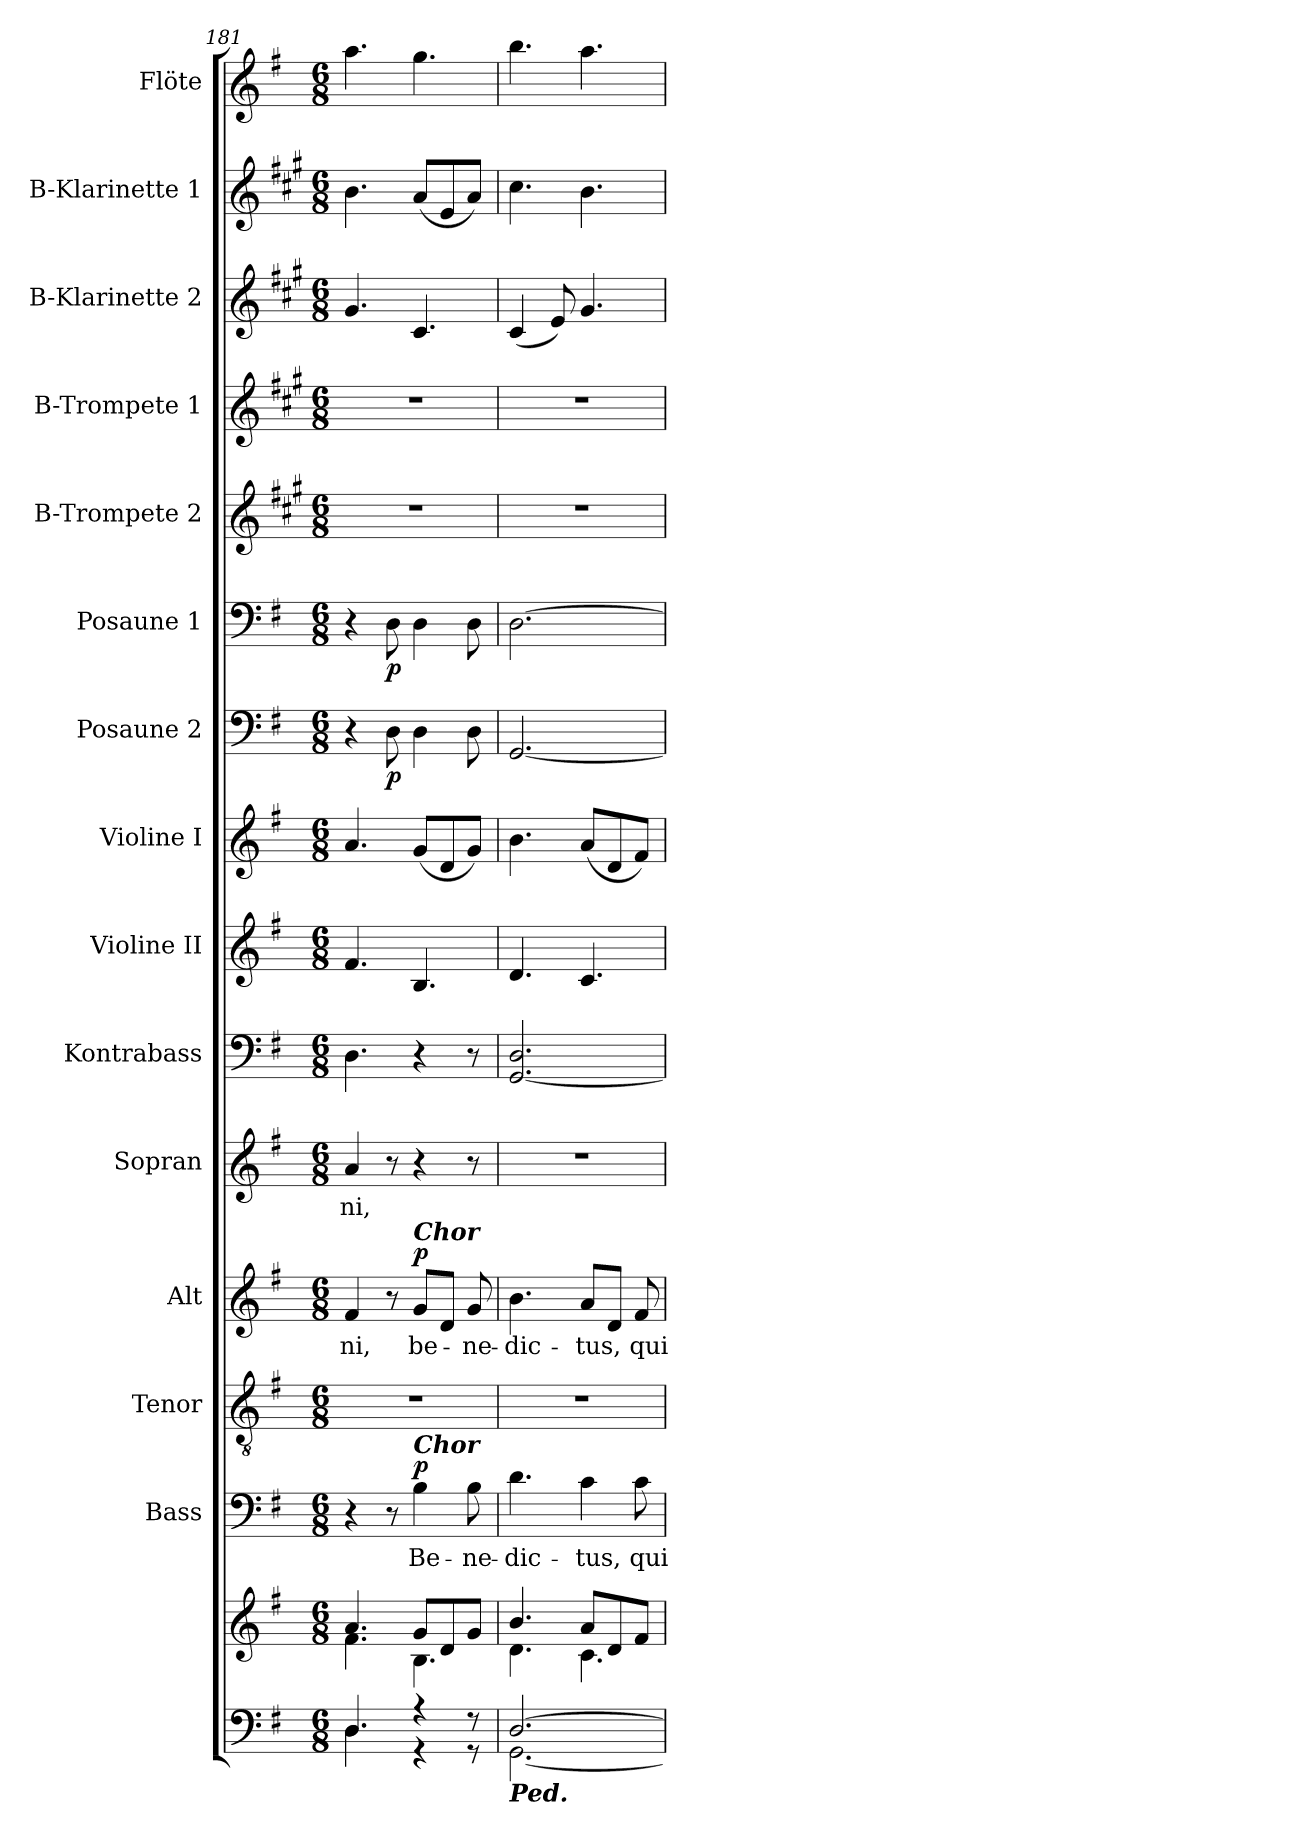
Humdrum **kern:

**kern	**kern	**kern	**text	**dynam	**kern	**kern	**text	**dynam	**kern	**text	**kern	**kern	**kern	**kern	**dynam	**kern	**dynam	**kern	**kern	**kern	**kern	**kern
*part15	*part15	*part14	*part14	*part14	*part13	*part12	*part12	*part12	*part11	*part11	*part10	*part9	*part8	*part7	*part7	*part6	*part6	*part5	*part4	*part3	*part2	*part1
*staff16	*staff15	*staff14	*staff14	*staff14	*staff13	*staff12	*staff12	*staff12	*staff11	*staff11	*staff10	*staff9	*staff8	*staff7	*staff7	*staff6	*staff6	*staff5	*staff4	*staff3	*staff2	*staff1
*	*	*I"Bass	*	*	*I"Tenor	*I"Alt	*	*	*I"Sopran	*	*I"Kontrabass	*I"Violine II	*I"Violine I	*I"Posaune 2	*	*I"Posaune 1	*	*I"B-Trompete 2	*I"B-Trompete 1	*I"B-Klarinette 2	*I"B-Klarinette 1	*I"Flöte
*	*	*I'B.	*	*	*I'T.	*I'A.	*	*	*I'S.	*	*I'Kb.	*I'Vl. II	*I'Vl. I	*I'Pos. 2	*	*I'Pos. 1	*	*I'B Trp. 2	*I'B Trp. 1	*I'B Kl. 2	*I'B Kl. 1	*I'Fl.
*clefF4	*clefG2	*clefF4	*	*	*clefGv2	*clefG2	*	*	*clefG2	*	*clefF4	*clefG2	*clefG2	*clefF4	*	*clefF4	*	*clefG2	*clefG2	*clefG2	*clefG2	*clefG2
*	*	*	*	*	*	*	*	*	*	*	*ITrd7c12	*	*	*	*	*	*	*ITrd1c2	*ITrd1c2	*ITrd1c2	*ITrd1c2	*
*k[f#]	*k[f#]	*k[f#]	*	*	*k[f#]	*k[f#]	*	*	*k[f#]	*	*k[f#]	*k[f#]	*k[f#]	*k[f#]	*	*k[f#]	*	*k[f#]	*k[f#]	*k[f#]	*k[f#]	*k[f#]
*G:	*G:	*G:	*	*	*G:	*G:	*	*	*G:	*	*G:	*G:	*G:	*G:	*	*G:	*	*G:	*G:	*G:	*G:	*G:
*M6/8	*M6/8	*M6/8	*	*	*M6/8	*M6/8	*	*	*M6/8	*	*M6/8	*M6/8	*M6/8	*M6/8	*	*M6/8	*	*M6/8	*M6/8	*M6/8	*M6/8	*M6/8
=181	=181	=181	=181	=181	=181	=181	=181	=181	=181	=181	=181	=181	=181	=181	=181	=181	=181	=181	=181	=181	=181	=181
*^	*^	*	*	*	*	*	*	*	*	*	*	*	*	*	*	*	*	*	*	*	*	*
!	!	!	!	!	!	!	!	!	!LO:LY:b	!	!	!LO:LY:b	!	!	!	!	!	!	!	!	!	!	!	!
4.D/	4.D\	4.a/	4.f#\	4r	.	.	2.r	4f#/	-ni,	.	4a/	-ni,	4.DD\	4.f#/	4.a/	4r	.	4r	.	2.r	2.r	4.f#/	4.a\	4.aa\
!	!	!	!	!	!	!	!	!	!	!	!	!	!	!	!	!	!LO:DY:b	!	!LO:DY:b	!	!	!	!	!
.	.	.	.	8r	.	.	.	8r	.	.	8r	.	.	.	.	8D\	p	8D\	p	.	.	.	.	.
!	!	!	!	!	!	!	!	!LO:TX:a:Bi:t=Chor	!	!	!	!	!	!	!	!	!	!	!	!	!	!	!	!
!	!	!	!	!LO:TX:a:Bi:t=Chor	!	!	!	!	!	!	!	!	!	!	!	!	!	!	!	!	!	!	!	!
!	!	!	!	!	!LO:LY:b	!LO:DY:a	!	!	!LO:LY:b	!LO:DY:a	!	!	!	!	!	!	!	!	!	!	!	!	!	!
4r	4r	8g/L	4.B\	4B\	Be-	p	.	8g/L	be-	p	4r	.	4r	4.B/	(<8g/L	4D\	.	4D\	.	.	.	4.B/	(<8g/L	4.gg\
.	.	8d/	.	.	.	.	.	8d/J	.	.	.	.	.	.	8d/	.	.	.	.	.	.	.	8d/	.
!	!	!	!	!	!LO:LY:b	!	!	!	!LO:LY:b	!	!	!	!	!	!	!	!	!	!	!	!	!	!	!
8r	8r	8g/J	.	8B\	-ne-	.	.	8g/	-ne-	.	8r	.	8r	.	8g/J)	8D\	.	8D\	.	.	.	.	8g/J)	.
=182	=182	=182	=182	=182	=182	=182	=182	=182	=182	=182	=182	=182	=182	=182	=182	=182	=182	=182	=182	=182	=182	=182	=182	=182
!LO:TX:b:Bi:t=Ped.	!	!	!	!	!	!	!	!	!	!	!	!	!	!	!	!	!	!	!	!	!	!	!	!
!	!	!	!	!	!LO:LY:b	!	!	!	!LO:LY:b	!	!	!	!	!	!	!	!	!	!	!	!	!	!	!
[>2.D/	[<2.GG\	4.b/	4.d\	4.d\	-dic-	.	2.r	4.b\	-dic-	.	2.r	.	[2.GGG/ 2.DD/	4.d/	4.b\	[2.GG/	.	[2.D\	.	2.r	2.r	(<4B/	4.b\	4.bb\
.	.	.	.	.	.	.	.	.	.	.	.	.	.	.	.	.	.	.	.	.	.	8d/)	.	.
!	!	!	!	!	!LO:LY:b	!	!	!	!LO:LY:b	!	!	!	!	!	!	!	!	!	!	!	!	!	!	!
.	.	8a/L	4.c\	4c\	-tus,	.	.	8a/L	-tus,	.	.	.	.	4.c/	(<8a/L	.	.	.	.	.	.	4.f#/	4.a\	4.aa\
.	.	8d/	.	.	.	.	.	8d/J	.	.	.	.	.	.	8d/	.	.	.	.	.	.	.	.	.
!	!	!	!	!	!LO:LY:b	!	!	!	!LO:LY:b	!	!	!	!	!	!	!	!	!	!	!	!	!	!	!
.	.	8f#/J	.	8c\	qui	.	.	8f#/	qui	.	.	.	.	.	8f#/J)	.	.	.	.	.	.	.	.	.
*v	*v	*	*	*	*	*	*	*	*	*	*	*	*	*	*	*	*	*	*	*	*	*	*	*
*	*v	*v	*	*	*	*	*	*	*	*	*	*	*	*	*	*	*	*	*	*	*	*	*
=	=	=	=	=	=	=	=	=	=	=	=	=	=	=	=	=	=	=	=	=	=	=
*-	*-	*-	*-	*-	*-	*-	*-	*-	*-	*-	*-	*-	*-	*-	*-	*-	*-	*-	*-	*-	*-	*-
